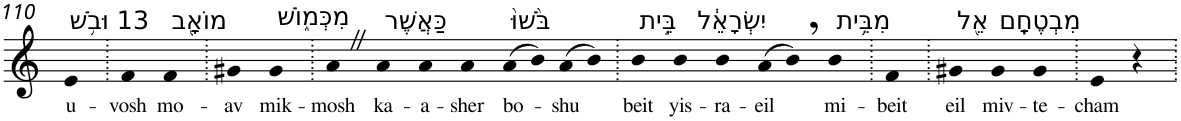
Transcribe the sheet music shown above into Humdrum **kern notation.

**kern	**text
*part1	*part1
*staff1	*staff1
*I"Piano	*
*I'Pno	*
!!LO:PB:g=z
*clefG2	*
*k[]	*
=110	=110
!LO:TX:a:t=13 וּבֹ֥שׁ	!
!	!LO:LY:b
4e	u-
=111.	=111.
!	!LO:LY:b
4f	-vosh
!LO:TX:a:t=מוֹאָ֖ב	!
!	!LO:LY:b
4f	mo-
=112.	=112.
!	!LO:LY:b
4g#X	-av
!LO:TX:a:t=מִכְּמ֑וֹשׁ	!
!	!LO:LY:b
4g#	mik-
=113.	=113.
!	!LO:LY:b
4aZ	-mosh
!LO:TX:a:t=כַּאֲשֶׁר	!
!	!LO:LY:b
4a	ka-
!	!LO:LY:b
4a	-a-
!	!LO:LY:b
4a	-sher
!LO:TX:a:t=בֹּ֙שׁוּ֙	!
!	!LO:LY:b
(>8a	bo-
8b)	.
!	!LO:LY:b
(>8a	-shu
8b)	.
=114.	=114.
!LO:TX:a:t=בֵּ֣ית	!
!	!LO:LY:b
4b	beit
!LO:TX:a:t=יִשְׂרָאֵ֔ל	!
!	!LO:LY:b
4b	yis-
!	!LO:LY:b
4b	-ra-
!	!LO:LY:b
(>8a	-eil
8b,)	.
!LO:TX:a:t=מִבֵּ֥ית	!
!	!LO:LY:b
4b	mi-
=115.	=115.
!	!LO:LY:b
4f	-beit
=116.	=116.
!LO:TX:a:t=אֵ֖ל	!
!	!LO:LY:b
4g#X	eil
!LO:TX:a:t=מִבְטֶחָֽם	!
!	!LO:LY:b
4g#	miv-
!	!LO:LY:b
4g#	-te-
=117.	=117.
!	!LO:LY:b
4e	-cham
4r	.
=.	=.
*-	*-
